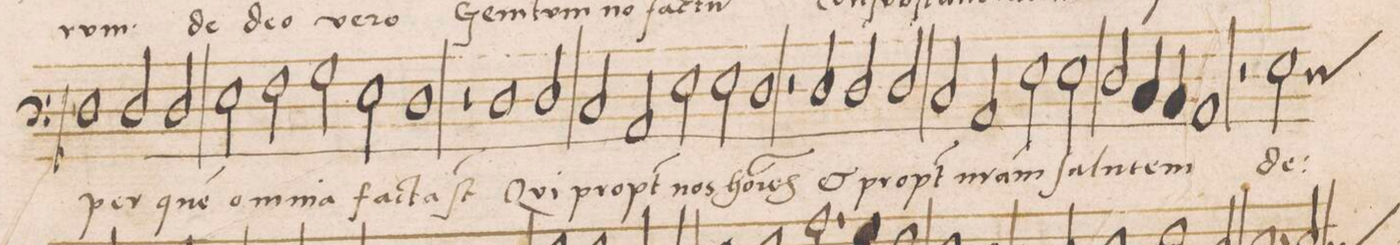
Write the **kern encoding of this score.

**kern	**text
*I"BASVS	*
*clefF3	*
*k[b-]	*
*met(C|)	*
*M2/1	*
1F\	per-
2F/	-que(m)
2F/	o-
=45-	=45-
2G\	-mni-
2A\	-a
2B-\	fac-
2G\	ta
=46-	=46-
1F\	ſ(un)t
2r	.
1F\	Qui
=47-	=47-
2F/	pro-
2E/	-p(ter)
2C/	nos
=48-	=48-
2G\	ho-
2G\	-(mi)-
1F\	-nes
=49-	=49-
2r	.
2F/	et
2F/	pro-
2F/	-p(ter)
=50-	=50-
2E/	n(os-
2C/	-t)ram
2G\	ſa-
2G\	-lu-
=51-	=51-
2F/	.
4E/	.
4D/	.
1C/	-tem
=52-	=52-
2r	.
*custos:F	*
2G\	de-
*-	*-
